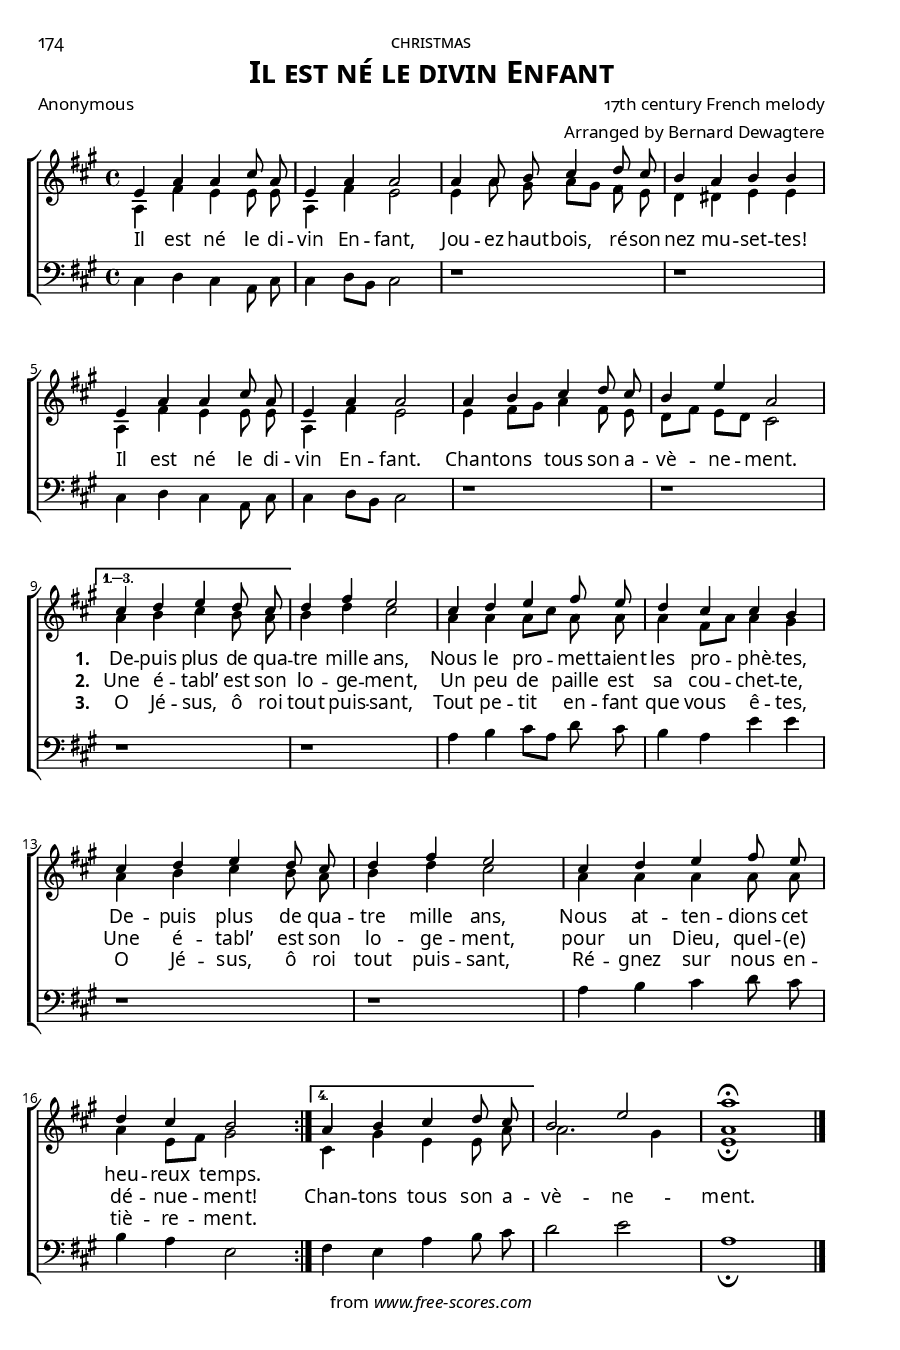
\version "2.14.2"
\include "util.ly"
\header {
  title = \markup{\override #'(font-name . "Garamond Premier Pro Semibold"){ \abs-fontsize #15 \smallCapsOldStyle"Il est né le divin Enfant"}}
  poet = \markup\oldStyleNum"Anonymous"
  composer = \markup\oldStyleNum"17th century French melody"
  arranger = \markup\oldStyleNum"Arranged by Bernard Dewagtere"
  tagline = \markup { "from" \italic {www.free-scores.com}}
}
\paper {
  %print-all-headers = ##t
  paper-height = 9\in
  paper-width = 6\in
  indent = 0\in
  %system-system-spacing = #'((basic-distance . 10) (padding . 0))
  %system-system-spacing =
  %  #'((basic-distance . 0)
  %     (minimum-distance . 0)
  %     (padding . -0.35)
  %     (stretchability . 100))
  ragged-last-bottom = ##f
  ragged-bottom = ##f
  two-sided = ##t
  inner-margin = 0.5\in
  outer-margin = 0.25\in
  top-margin = 0.25\in
  bottom-margin = 0.25\in
  first-page-number = #174
  print-first-page-number = ##t
  headerLine = \markup{\override #'(font-name . "Garamond Premier Pro") \smallCapsOldStyle"christmas"}
  oddHeaderMarkup = \markup\fill-line{
     \override #'(font-name . "Garamond Premier Pro")\abs-fontsize #8.5
     \combine 
        \fill-line{"" \on-the-fly #print-page-number-check-first
        \oldStylePageNum""
        }
        \fill-line{\headerLine}
  }
  evenHeaderMarkup = \markup {
     \override #'(font-name . "Garamond Premier Pro")\abs-fontsize #8.5
     \combine
        \on-the-fly #print-page-number-check-first
        \oldStylePageNum""
        \fill-line{\headerLine}
  }
}
#(set-global-staff-size 15) \paper{ #(define fonts (make-pango-font-tree "GoudyOlSt BT" "Garamond Premier Pro" "Garamond Premier Pro" (/ 15 20))) }
global = {
  \key a \major
  \time 4/4
  \autoBeamOff
  \set Score.voltaSpannerDuration = #(ly:make-moment 4 4)
}

sopMusic = \relative c' {
  \repeat volta 4 {
    e4 a a cis8 a |
    e4 a a2 |
    a4 a8 b cis4 d8 cis |
    b4 a b b |
    e, a a cis8 a |
    e4 a a2 |
    
    a4 b cis d8 cis |
    b4 e a,2 |
  }
  \alternative {
    {
      cis4 d e d8 cis |
      d4 fis e2 |
      cis4 d e fis8 e |
      d4 cis cis b |
      
      cis d e d8 cis |
      d4 fis e2 |
      cis4 d e fis8 e |
      d4 cis b2 |
    }
    {
      a4 b cis d8 cis |
      b2 e |
      a1\fermata \bar "|."
    }
  }
}
sopWords = \lyricmode {
  
}

altoMusic = \relative c' {
  a4 fis' e e8 e |
  a,4 fis' e2 |
  e4 a8 gis a[ gis] fis e |
  d4 dis e e |
  a, fis' e e8 e |
  a,4 fis' e2 |
  
  e4 fis8[ gis] a4 fis8 e |
  d[ fis] e[ d] cis2 |
  a'4 b cis b8 a |
  b4 d cis2 |
  a4 a a8[ cis] a a |
  a4 fis8[ a] a4 gis |
  
  a b cis b8 a |
  b4 d cis2 |
  a4 a a a8 a |
  a4 e8[ fis] gis2 |
  cis,4 gis' e e8 a |
  a2. gis4 | <e a>1\fermata \bar "|."
}
altoWords = \lyricmode {
  Il est né le di -- vin En -- fant,
  Jou -- ez haut -- bois, ré -- son -- nez mu -- set -- tes!
  Il est né le di -- vin En -- fant.
  Chan -- tons tous son a -- vè -- ne -- ment.
  \break
  \dropLyricsV
  \set stanza = #"1. "
  De -- puis plus de qua -- tre mille ans,
  Nous le pro -- met -- taient les pro -- phè -- tes,
  De -- puis plus de qua -- tre mille ans,
  Nous at -- ten -- dions cet heu -- reux temps.

}
altoWordsII = \lyricmode {
  \dropLyricsV
  \repeat unfold 34 ""
  \set stanza = #"2. "
  Une é -- tabl’ est son lo -- ge -- ment,
  Un peu de paille est sa cou -- chet -- te,
  Une é -- tabl’ est son lo -- ge -- ment,
  pour un Dieu, quel -- "(e)" dé -- nue -- ment!
  
  
  Chan -- tons tous son a -- vè -- ne -- ment.
}
altoWordsIII = \lyricmode {
  \dropLyricsV
  \repeat unfold 34 ""
  \set stanza = #"3. "
  O Jé -- sus, ô roi tout puis -- sant,
  Tout pe -- tit en -- fant que vous ê -- tes,
  O Jé -- sus, ô roi tout puis -- sant,
  Ré -- gnez sur nous en -- tiè -- re -- ment.
}
altoWordsIV = \lyricmode {
}

tenorMusic = \relative c' {
  
}
tenorWords = \lyricmode {

}

bassMusic = \relative c {
  cis4 d cis a8 cis |
  cis4 d8[ b] cis2 |
  d1\rest |
  d\rest |
  cis4 d cis a8 cis |
  cis4 d8[ b] cis2 |
  
  d1\rest |
  d\rest |
  d\rest |
  d\rest |
  a'4 b cis8[ a] d cis |
  b4 a e' e |
  
  d,1\rest |
  d\rest |
  a'4 b cis d8 cis |
  b4 a e2 |
  fis4 e a b8 cis |
  d2 e |
  a,1\fermata \bar "|."
}
bassWords = \lyricmode {

}

\score {
  <<
   \new ChoirStaff <<
    \new Staff = women <<
      \new Voice = "sopranos" { \voiceOne << \global \sopMusic >> }
      \new Voice = "altos" { \voiceTwo << \global \altoMusic >> }
    >>
    \new Lyrics \with { alignAboveContext = #"women" \override VerticalAxisGroup #'nonstaff-relatedstaff-spacing = #'((basic-distance . 1))} \lyricsto "sopranos" \sopWords
    \new Lyrics = "altosIV"  \with { alignBelowContext = #"women" } \lyricsto "sopranos" \altoWordsIV
    \new Lyrics = "altosIII"  \with { alignBelowContext = #"women" } \lyricsto "sopranos" \altoWordsIII
    \new Lyrics = "altosII"  \with { alignBelowContext = #"women" } \lyricsto "sopranos" \altoWordsII
    \new Lyrics = "altos"  \with { alignBelowContext = #"women" } \lyricsto "sopranos" \altoWords
   \new Staff = men <<
      \clef bass
      \new Voice = "tenors" { \voiceOne << \global \tenorMusic >> }
      \new Voice = "basses" { \voiceTwo << \global \bassMusic >> }
    >>
    \new Lyrics \with { alignAboveContext = #"men" \override VerticalAxisGroup #'nonstaff-relatedstaff-spacing = #'((basic-distance . 1)) } \lyricsto "tenors" \tenorWords
    \new Lyrics \with { alignBelowContext = #"men" \override VerticalAxisGroup #'nonstaff-relatedstaff-spacing = #'((basic-distance . 1)) } \lyricsto "basses" \bassWords
  >>
%    \new PianoStaff << \new Staff { \new Voice { \pianoRH } } \new Staff { \clef "bass" \pianoLH } >>
  >>
  \layout {
    \context {
      \Score
      %\override SpacingSpanner #'base-shortest-duration = #(ly:make-moment 1 8)
      %\override SpacingSpanner #'common-shortest-duration = #(ly:make-moment 1 4)
    }
    \context {
      % Remove all empty staves
      % \Staff \RemoveEmptyStaves \override VerticalAxisGroup #'remove-first = ##t
    }
  }
}
